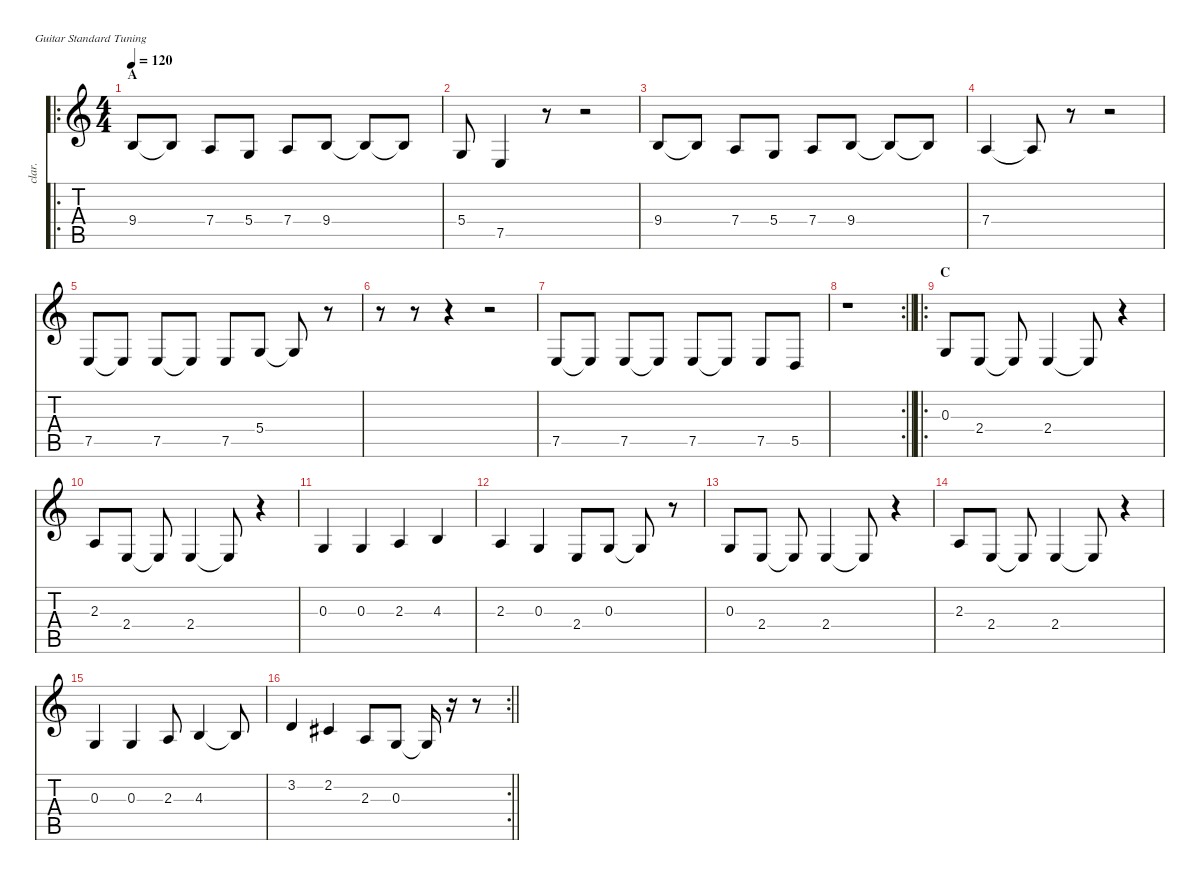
\defaultSystemsLayout 4
\hideDynamics
\bracketExtendMode nobrackets
\otherSystemsTrackNameOrientation horizontal
\track ("vox" "clar.") {instrument clarinet}
\staff {score tabs}
\tuning (E4 B3 G3 D3 A2 E2)
\ro
\ts (4 4)
\beaming (8 2 2 2 2)
\section ("" "A")
\tempo 120
\clef g2
\ks c
9.4.8{dy f instrument clarinet beam Up} 9.4{t}.8{beam Up} 7.4.8{beam Up} 5.4.8{beam Up} 7.4.8{beam Up} 9.4.8{beam Up} 9.4{t}.8{beam Up} 9.4{t}.8{beam Up} |
5.4.8{beam Up} 7.5.4{beam Up} r.8{beam Up} r.2{beam Up} |
9.4.8{beam Up} 9.4{t}.8{beam Up} 7.4.8{beam Up} 5.4.8{beam Up} 7.4.8{beam Up} 9.4.8{beam Up} 9.4{t}.8{beam Up} 9.4{t}.8{beam Up} |
7.4.4{beam Up} 7.4{t}.8{beam Up} r.8{beam Up} r.2{beam Up} |
7.5.8{beam Up} 7.5{t}.8{beam Up} 7.5.8{beam Up} 7.5{t}.8{beam Up} 7.5.8{beam Up} 5.4.8{beam Up} 5.4{t}.8{beam Up} r.8{beam Up} |
r.8{beam Down} r.8{beam Down} r.4{beam Down} r.2{beam Down} |
7.5.8{beam Up} 7.5{t}.8{beam Up} 7.5.8{beam Up} 7.5{t}.8{beam Up} 7.5.8{beam Up} 7.5{t}.8{beam Up} 7.5.8{beam Up} 5.5.8{beam Up} |
\rc 2
\barLineRight lightlight
r.1{beam Down} |
\ro
\section ("" "C")
0.3.8{beam Up} 2.4.8{beam Up} 2.4{t}.8{beam Up} 2.4.4{beam Up} 2.4{t}.8{beam Up} r.4{beam Up} |
2.3.8{beam Up} 2.4.8{beam Up} 2.4{t}.8{beam Up} 2.4.4{beam Up} 2.4{t}.8{beam Up} r.4{beam Up} |
0.3.4{beam Up} 0.3.4{beam Up} 2.3.4{beam Up} 4.3.4{beam Up} |
2.3.4{beam Up} 0.3.4{beam Up} 2.4.8{beam Up} 0.3.8{beam Up} 0.3{t}.8{beam Up} r.8{beam Up} |
0.3.8{beam Up} 2.4.8{beam Up} 2.4{t}.8{beam Up} 2.4.4{beam Up} 2.4{t}.8{beam Up} r.4{beam Up} |
2.3.8{beam Up} 2.4.8{beam Up} 2.4{t}.8{beam Up} 2.4.4{beam Up} 2.4{t}.8{beam Up} r.4{beam Up} |
0.3.4{beam Up} 0.3.4{beam Up} 2.3.8{beam Up} 4.3.4{beam Up} 4.3{t}.8{beam Up} |
\rc 2
\barLineRight lightlight
3.2.4{beam Up} 2.2{acc #}.4{beam Up} 2.3.8{beam Up} 0.3.8{beam Up} 0.3{t}.16{beam Up} r.16{beam Up} r.8{beam Up}
